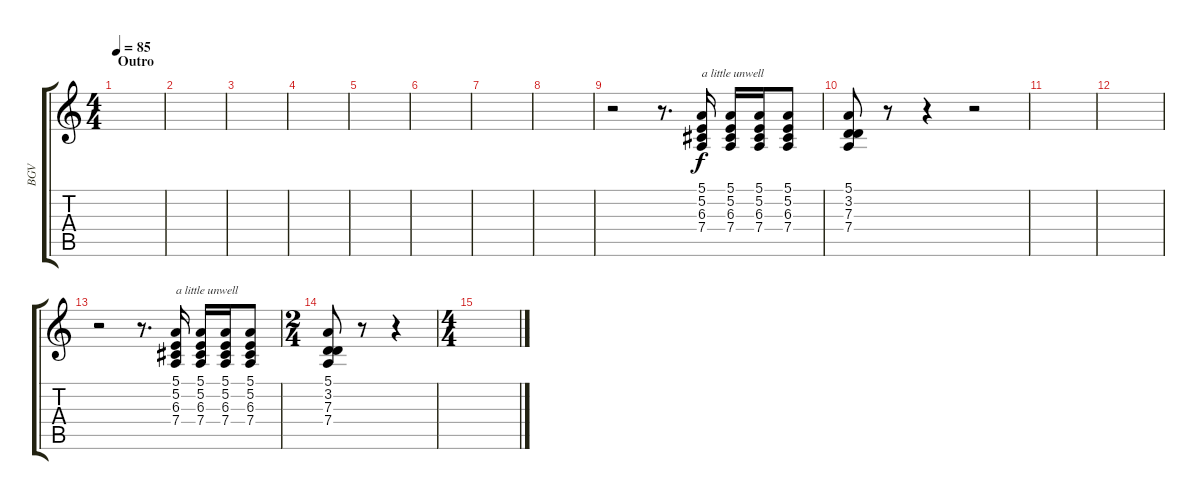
\track ("BGV" "BGV") {instrument oboe}
\staff {score tabs}
\tuning (E4 B3 G3 D3 A2 E2) {hide}
\ts (4 4)
\section ("" "Outro")
\tempo 85
\clef g2
\ks c
|
|
|
|
|
|
|
|
r.2 r.8{d} (5.1 5.2 6.3 7.4).16{txt "a little unwell" volume 13} (5.1 5.2 6.3 7.4).16 (5.1 5.2 6.3 7.4).16 (5.1 5.2 6.3 7.4).8 |
(5.1 3.2 7.3 7.4).8{volume 8} r.8 r.4 r.2 |
|
|
r.2 r.8{d} (5.1 5.2 6.3 7.4).16{txt "a little unwell"} (5.1 5.2 6.3 7.4).16 (5.1 5.2 6.3 7.4).16 (5.1 5.2 6.3 7.4).8 |
\ts (2 4)
(5.1 3.2 7.3 7.4).8{volume 0} r.8 r.4 |
\ts (4 4)
